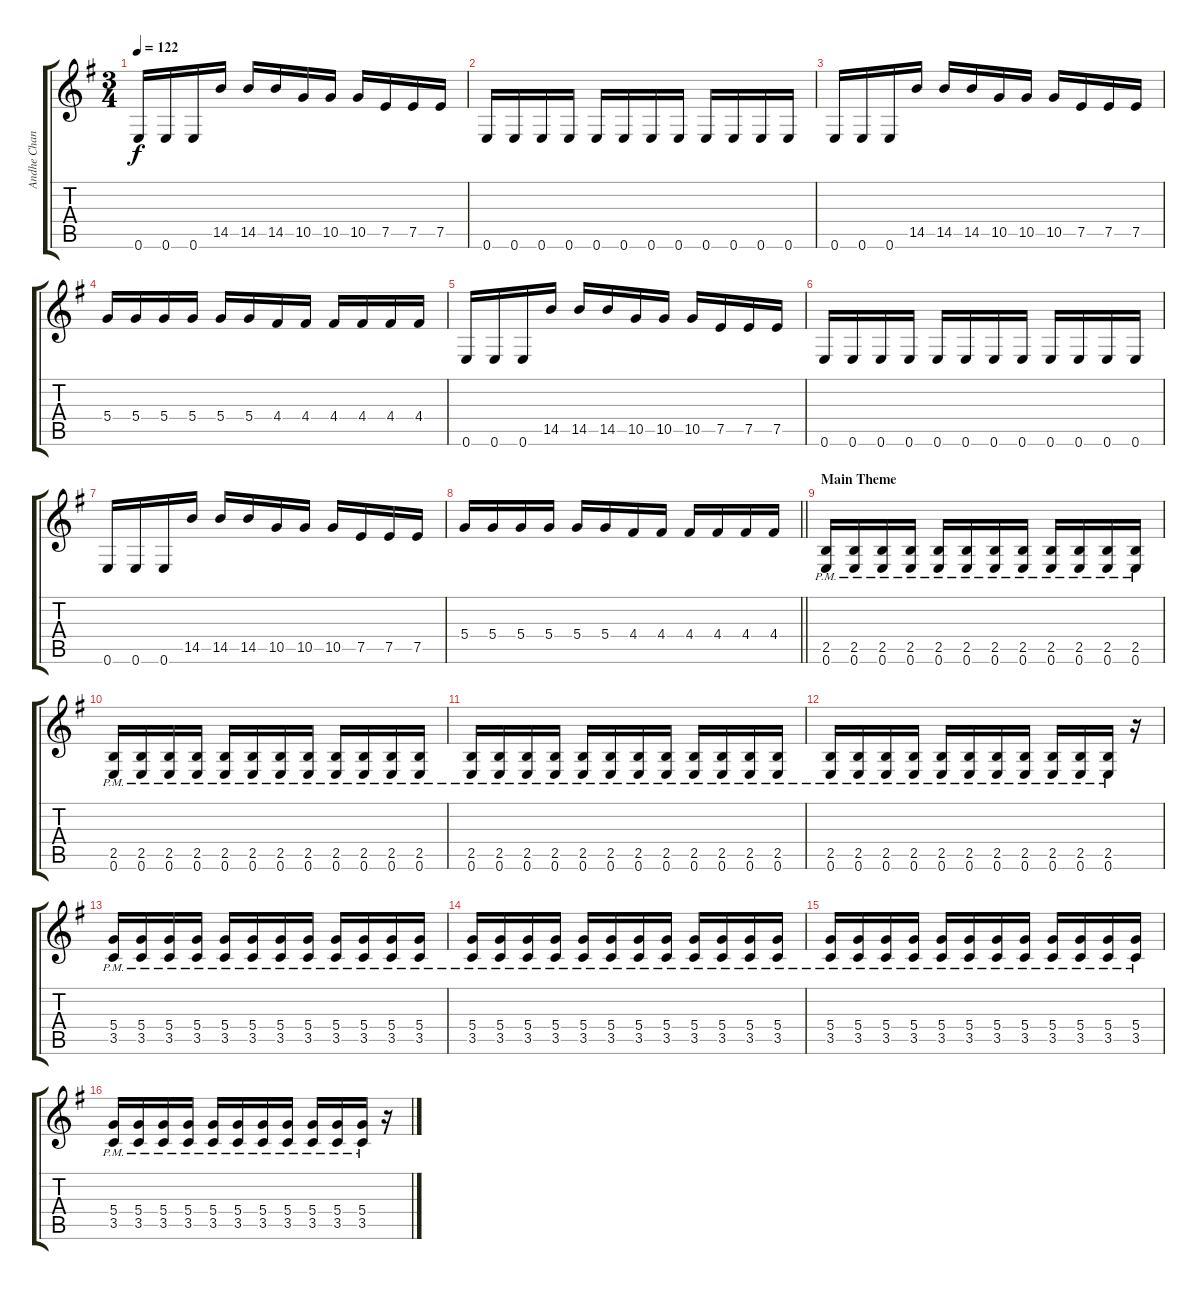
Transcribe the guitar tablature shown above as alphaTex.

\track ("Andhe Chandler - guitar" "Andhe Chan") {instrument distortionguitar}
\staff {score tabs}
\tuning (E4 B3 G3 D3 A2 E2) {hide}
\ts (3 4)
\tempo 122
\clef g2
\ks eminor
0.6.16{dy f} 0.6.16 0.6.16 14.5.16 14.5.16 14.5.16 10.5.16 10.5.16 10.5.16 7.5.16 7.5.16 7.5.16 |
0.6.16 0.6.16 0.6.16 0.6.16 0.6.16 0.6.16 0.6.16 0.6.16 0.6.16 0.6.16 0.6.16 0.6.16 |
0.6.16 0.6.16 0.6.16 14.5.16 14.5.16 14.5.16 10.5.16 10.5.16 10.5.16 7.5.16 7.5.16 7.5.16 |
5.4.16 5.4.16 5.4.16 5.4.16 5.4.16 5.4.16 4.4.16 4.4.16 4.4.16 4.4.16 4.4.16 4.4.16 |
0.6.16 0.6.16 0.6.16 14.5.16 14.5.16 14.5.16 10.5.16 10.5.16 10.5.16 7.5.16 7.5.16 7.5.16 |
0.6.16 0.6.16 0.6.16 0.6.16 0.6.16 0.6.16 0.6.16 0.6.16 0.6.16 0.6.16 0.6.16 0.6.16 |
0.6.16 0.6.16 0.6.16 14.5.16 14.5.16 14.5.16 10.5.16 10.5.16 10.5.16 7.5.16 7.5.16 7.5.16 |
\barLineRight lightlight
5.4.16 5.4.16 5.4.16 5.4.16 5.4.16 5.4.16 4.4.16 4.4.16 4.4.16 4.4.16 4.4.16 4.4.16 |
\section ("" "Main Theme")
(2.5{pm} 0.6{pm}).16 (2.5{pm} 0.6{pm}).16 (2.5{pm} 0.6{pm}).16 (2.5{pm} 0.6{pm}).16 (2.5{pm} 0.6{pm}).16 (2.5{pm} 0.6{pm}).16 (2.5{pm} 0.6{pm}).16 (2.5{pm} 0.6{pm}).16 (2.5{pm} 0.6{pm}).16 (2.5{pm} 0.6{pm}).16 (2.5{pm} 0.6{pm}).16 (2.5{pm} 0.6{pm}).16 |
(2.5{pm} 0.6{pm}).16 (2.5{pm} 0.6{pm}).16 (2.5{pm} 0.6{pm}).16 (2.5{pm} 0.6{pm}).16 (2.5{pm} 0.6{pm}).16 (2.5{pm} 0.6{pm}).16 (2.5{pm} 0.6{pm}).16 (2.5{pm} 0.6{pm}).16 (2.5{pm} 0.6{pm}).16 (2.5{pm} 0.6{pm}).16 (2.5{pm} 0.6{pm}).16 (2.5{pm} 0.6{pm}).16 |
(2.5{pm} 0.6{pm}).16 (2.5{pm} 0.6{pm}).16 (2.5{pm} 0.6{pm}).16 (2.5{pm} 0.6{pm}).16 (2.5{pm} 0.6{pm}).16 (2.5{pm} 0.6{pm}).16 (2.5{pm} 0.6{pm}).16 (2.5{pm} 0.6{pm}).16 (2.5{pm} 0.6{pm}).16 (2.5{pm} 0.6{pm}).16 (2.5{pm} 0.6{pm}).16 (2.5{pm} 0.6{pm}).16 |
(2.5{pm} 0.6{pm}).16 (2.5{pm} 0.6{pm}).16 (2.5{pm} 0.6{pm}).16 (2.5{pm} 0.6{pm}).16 (2.5{pm} 0.6{pm}).16 (2.5{pm} 0.6{pm}).16 (2.5{pm} 0.6{pm}).16 (2.5{pm} 0.6{pm}).16 (2.5{pm} 0.6{pm}).16 (2.5{pm} 0.6{pm}).16 (2.5{pm} 0.6{pm}).16 r.16 |
(5.4{pm} 3.5{pm}).16 (5.4{pm} 3.5{pm}).16 (5.4{pm} 3.5{pm}).16 (5.4{pm} 3.5{pm}).16 (5.4{pm} 3.5{pm}).16 (5.4{pm} 3.5{pm}).16 (5.4{pm} 3.5{pm}).16 (5.4{pm} 3.5{pm}).16 (5.4{pm} 3.5{pm}).16 (5.4{pm} 3.5{pm}).16 (5.4{pm} 3.5{pm}).16 (5.4{pm} 3.5{pm}).16 |
(5.4{pm} 3.5{pm}).16 (5.4{pm} 3.5{pm}).16 (5.4{pm} 3.5{pm}).16 (5.4{pm} 3.5{pm}).16 (5.4{pm} 3.5{pm}).16 (5.4{pm} 3.5{pm}).16 (5.4{pm} 3.5{pm}).16 (5.4{pm} 3.5{pm}).16 (5.4{pm} 3.5{pm}).16 (5.4{pm} 3.5{pm}).16 (5.4{pm} 3.5{pm}).16 (5.4{pm} 3.5{pm}).16 |
(5.4{pm} 3.5{pm}).16 (5.4{pm} 3.5{pm}).16 (5.4{pm} 3.5{pm}).16 (5.4{pm} 3.5{pm}).16 (5.4{pm} 3.5{pm}).16 (5.4{pm} 3.5{pm}).16 (5.4{pm} 3.5{pm}).16 (5.4{pm} 3.5{pm}).16 (5.4{pm} 3.5{pm}).16 (5.4{pm} 3.5{pm}).16 (5.4{pm} 3.5{pm}).16 (5.4{pm} 3.5{pm}).16 |
(5.4{pm} 3.5{pm}).16 (5.4{pm} 3.5{pm}).16 (5.4{pm} 3.5{pm}).16 (5.4{pm} 3.5{pm}).16 (5.4{pm} 3.5{pm}).16 (5.4{pm} 3.5{pm}).16 (5.4{pm} 3.5{pm}).16 (5.4{pm} 3.5{pm}).16 (5.4{pm} 3.5{pm}).16 (5.4{pm} 3.5{pm}).16 (5.4{pm} 3.5{pm}).16 r.16
